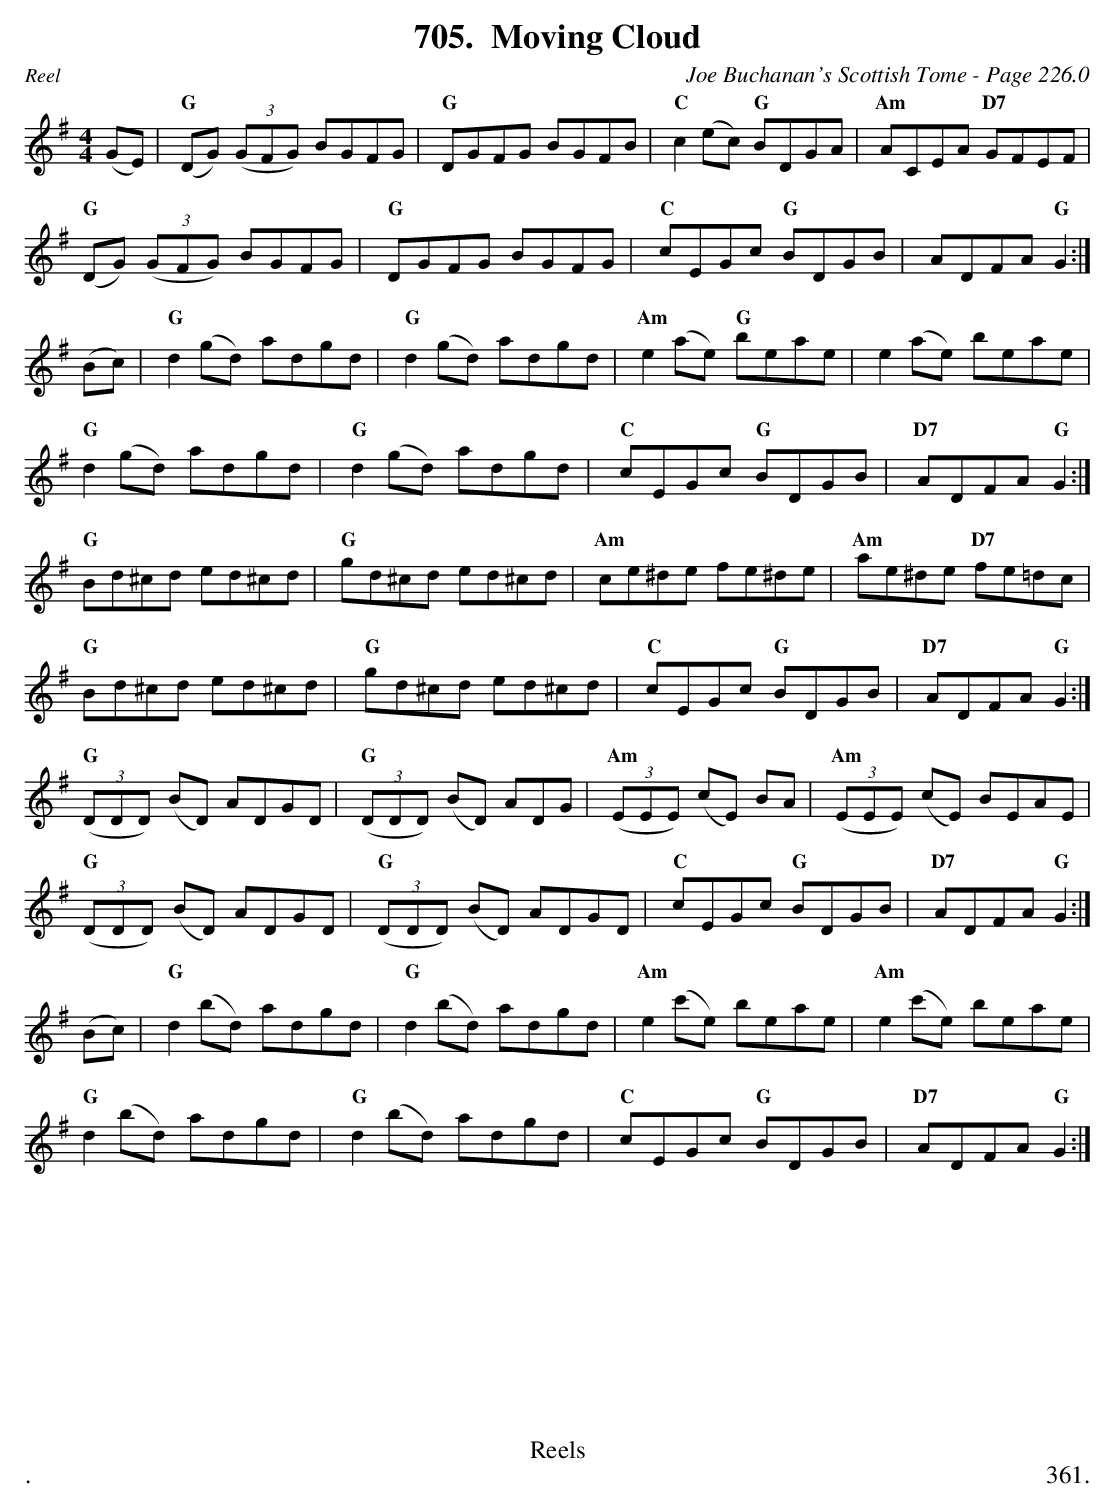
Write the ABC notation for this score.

X:1
T:Moving Cloud
C:Joe Buchanan's Scottish Tome - Page 226.0
L:1/8
M:4/4
K:G
(GE) | "G"(DG) ((3GFG) BGFG | "G"DGFG BGFB | "C"c2 (ec) "G"BDGA | "Am"ACEA "D7"GFEF |
"G"(DG) ((3GFG) BGFG | "G"DGFG BGFG | "C"cEGc "G"BDGB | ADFA "G"G2 :|
(Bc) | "G"d2 (gd) adgd | "G"d2 (gd) adgd | "Am"e2 (ae) "G"beae | e2 (ae) beae |
"G"d2 (gd) adgd | "G"d2 (gd) adgd | "C"cEGc "G"BDGB | "D7"ADFA "G"G2 :|
"G"Bd^cd ed^cd | "G"gd^cd ed^cd | "Am"ce^de fe^de | "Am"ae^de "D7"fe=dc |
"G"Bd^cd ed^cd | "G"gd^cd ed^cd | "C"cEGc "G"BDGB | "D7"ADFA "G"G2 :|
"G"((3DDD) (BD) ADGD | "G"((3DDD) (BD) ADG | "Am"((3EEE) (cE) BA | ((3"Am"EEE) (cE) BEAE |
"G"((3DDD) (BD) ADGD | "G"((3DDD) (BD) ADGD | "C"cEGc "G"BDGB | "D7"ADFA "G"G2 :|
(Bc) | "G"d2 (bd) adgd | "G"d2 (bd) adgd | "Am"e2 (c'e) beae | "Am"e2 (c'e) beae |
"G"d2 (bd) adgd | "G"d2 (bd) adgd | "C"cEGc "G"BDGB | "D7"ADFA "G"G2 :|
